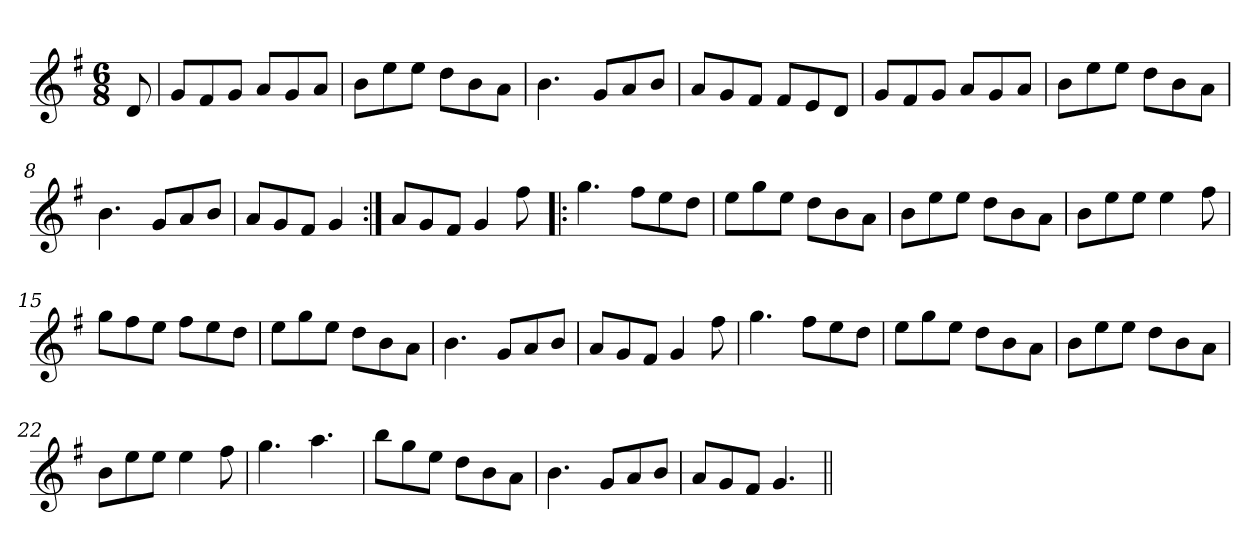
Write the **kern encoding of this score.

**kern
*part1
*staff1
*clefG2
*k[f#]
*G:
*M6/8
=1
8d/
=2
8g/L
8f#/
8g/J
8a/L
8g/
8a/J
=3
8b\L
8ee\
8ee\J
8dd\L
8b\
8a\J
=4
4.b\
8g/L
8a/
8b/J
=5
8a/L
8g/
8f#/J
8f#/L
8e/
8d/J
=6
8g/L
8f#/
8g/J
8a/L
8g/
8a/J
=7
8b\L
8ee\
8ee\J
8dd\L
8b\
8a\J
=8
4.b\
8g/L
8a/
8b/J
!!LO:LB:g=z
=9
8a/L
8g/
8f#/J
4g/
=10:|!
8a/L
8g/
8f#/J
4g/
8ff#\
=11!|:
4.gg\
8ff#\L
8ee\
8dd\J
=12
8ee\L
8gg\
8ee\J
8dd\L
8b\
8a\J
=13
8b\L
8ee\
8ee\J
8dd\L
8b\
8a\J
=14
8b\L
8ee\
8ee\J
4ee\
8ff#\
=15
8gg\L
8ff#\
8ee\J
8ff#\L
8ee\
8dd\J
=16
8ee\L
8gg\
8ee\J
8dd\L
8b\
8a\J
!!LO:LB:g=z
=17
4.b\
8g/L
8a/
8b/J
=18
8a/L
8g/
8f#/J
4g/
8ff#\
=19
4.gg\
8ff#\L
8ee\
8dd\J
=20
8ee\L
8gg\
8ee\J
8dd\L
8b\
8a\J
=21
8b\L
8ee\
8ee\J
8dd\L
8b\
8a\J
=22
8b\L
8ee\
8ee\J
4ee\
8ff#\
=23
4.gg\
4.aa\
=24
8bb\L
8gg\
8ee\J
8dd\L
8b\
8a\J
=25
4.b\
8g/L
8a/
8b/J
!!LO:LB:g=z
=26
8a/L
8g/
8f#/J
4.g/
=||
*-
